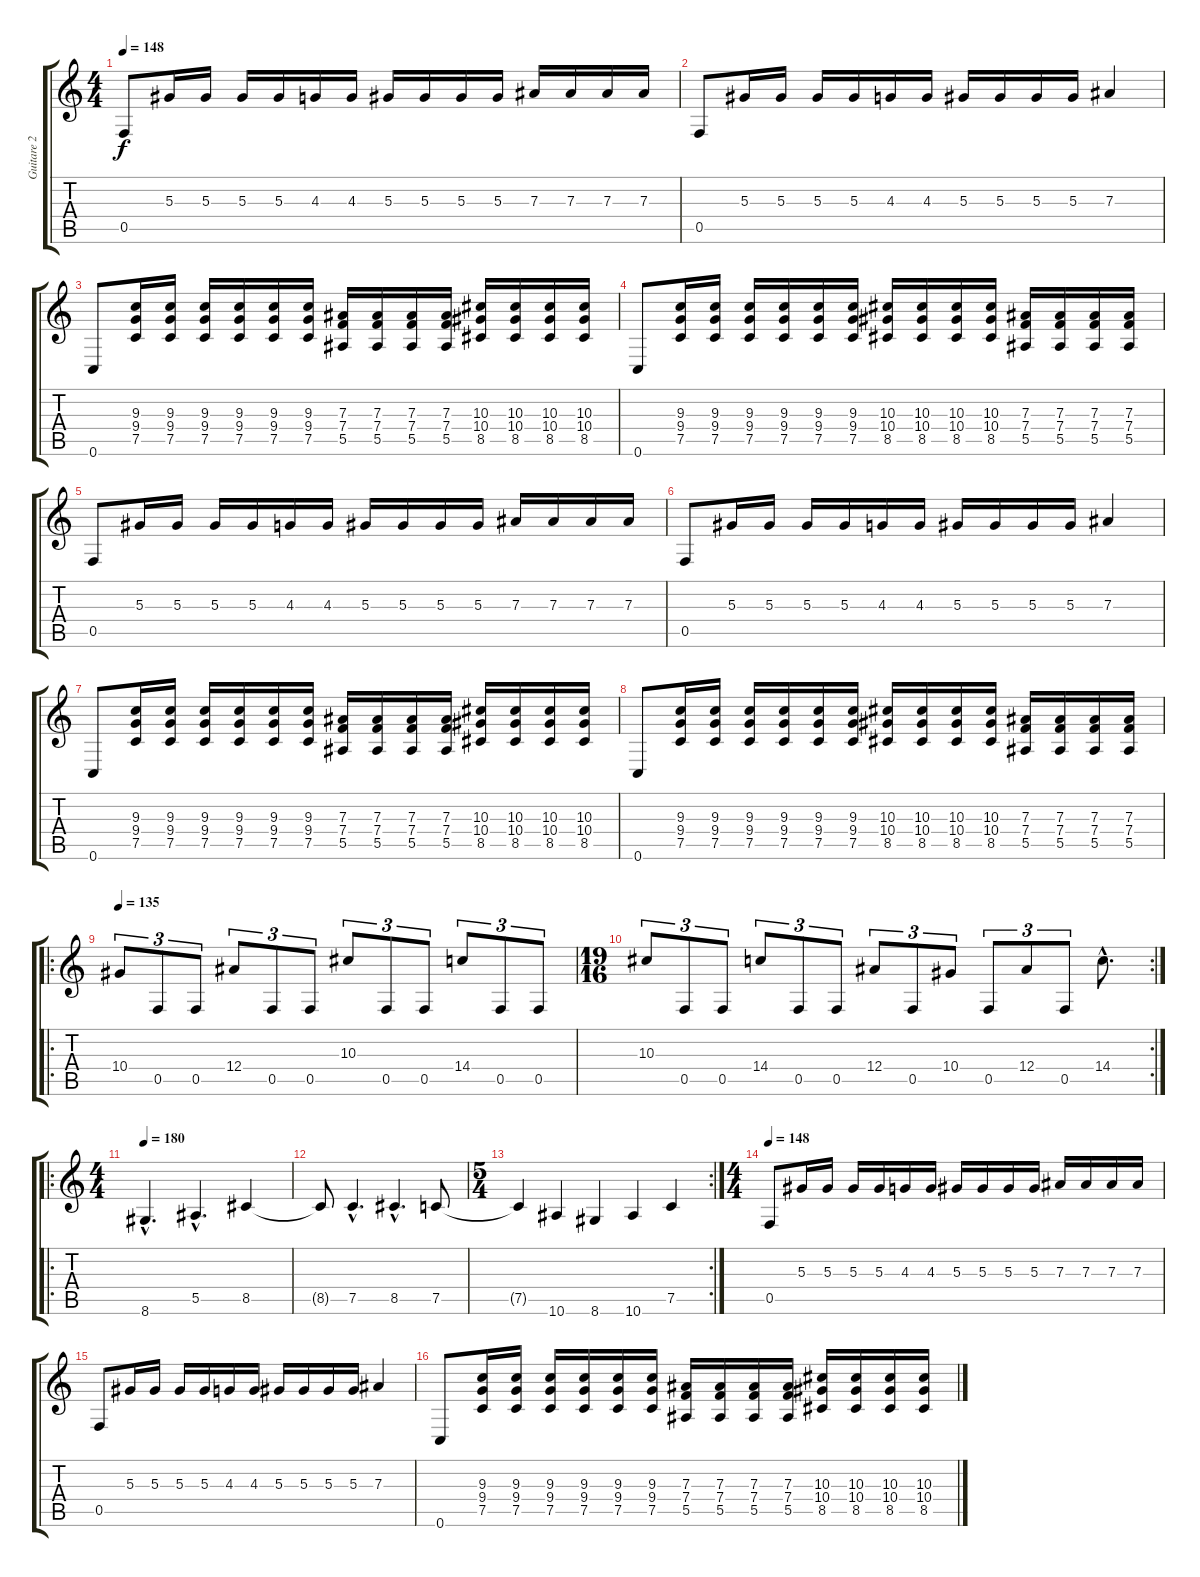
\track ("Guitare 2" "Guitare 2") {instrument distortionguitar}
\staff {score tabs}
\tuning (C4 G3 Eb3 Bb2 F2 C2) {hide}
\ts (4 4)
\tempo 148
\clef g2
\ks c
0.5.8{dy f instrument distortionguitar} 5.3.16 5.3.16 5.3.16 5.3.16 4.3.16 4.3.16 5.3.16 5.3.16 5.3.16 5.3.16 7.3.16 7.3.16 7.3.16 7.3.16 |
0.5.8 5.3.16 5.3.16 5.3.16 5.3.16 4.3.16 4.3.16 5.3.16 5.3.16 5.3.16 5.3.16 7.3.4 |
0.6.8 (9.3 9.4 7.5).16 (9.3 9.4 7.5).16 (9.3 9.4 7.5).16 (9.3 9.4 7.5).16 (9.3 9.4 7.5).16 (9.3 9.4 7.5).16 (7.3 7.4 5.5).16 (7.3 7.4 5.5).16 (7.3 7.4 5.5).16 (7.3 7.4 5.5).16 (10.3 10.4 8.5).16 (10.3 10.4 8.5).16 (10.3 10.4 8.5).16 (10.3 10.4 8.5).16 |
0.6.8 (9.3 9.4 7.5).16 (9.3 9.4 7.5).16 (9.3 9.4 7.5).16 (9.3 9.4 7.5).16 (9.3 9.4 7.5).16 (9.3 9.4 7.5).16 (10.3 10.4 8.5).16 (10.3 10.4 8.5).16 (10.3 10.4 8.5).16 (10.3 10.4 8.5).16 (7.3 7.4 5.5).16 (7.3 7.4 5.5).16 (7.3 7.4 5.5).16 (7.3 7.4 5.5).16 |
0.5.8 5.3.16 5.3.16 5.3.16 5.3.16 4.3.16 4.3.16 5.3.16 5.3.16 5.3.16 5.3.16 7.3.16 7.3.16 7.3.16 7.3.16 |
0.5.8 5.3.16 5.3.16 5.3.16 5.3.16 4.3.16 4.3.16 5.3.16 5.3.16 5.3.16 5.3.16 7.3.4 |
0.6.8 (9.3 9.4 7.5).16 (9.3 9.4 7.5).16 (9.3 9.4 7.5).16 (9.3 9.4 7.5).16 (9.3 9.4 7.5).16 (9.3 9.4 7.5).16 (7.3 7.4 5.5).16 (7.3 7.4 5.5).16 (7.3 7.4 5.5).16 (7.3 7.4 5.5).16 (10.3 10.4 8.5).16 (10.3 10.4 8.5).16 (10.3 10.4 8.5).16 (10.3 10.4 8.5).16 |
0.6.8 (9.3 9.4 7.5).16 (9.3 9.4 7.5).16 (9.3 9.4 7.5).16 (9.3 9.4 7.5).16 (9.3 9.4 7.5).16 (9.3 9.4 7.5).16 (10.3 10.4 8.5).16 (10.3 10.4 8.5).16 (10.3 10.4 8.5).16 (10.3 10.4 8.5).16 (7.3 7.4 5.5).16 (7.3 7.4 5.5).16 (7.3 7.4 5.5).16 (7.3 7.4 5.5).16 |
\ro
\tempo 135
10.4.8{tu (3 2)} 0.5.8{tu (3 2)} 0.5.8{tu (3 2)} 12.4.8{tu (3 2)} 0.5.8{tu (3 2)} 0.5.8{tu (3 2)} 10.3.8{tu (3 2)} 0.5.8{tu (3 2)} 0.5.8{tu (3 2)} 14.4.8{tu (3 2)} 0.5.8{tu (3 2)} 0.5.8{tu (3 2)} |
\rc 2
\ts (19 16)
10.3.8{tu (3 2)} 0.5.8{tu (3 2)} 0.5.8{tu (3 2)} 14.4.8{tu (3 2)} 0.5.8{tu (3 2)} 0.5.8{tu (3 2)} 12.4.8{tu (3 2)} 0.5.8{tu (3 2)} 10.4.8{tu (3 2)} 0.5.8{tu (3 2)} 12.4.8{tu (3 2)} 0.5.8{tu (3 2)} 14.4{hac}.8{d} |
\ro
\ts (4 4)
\tempo 180
8.6{hac}.4{d} 5.5{hac}.4{d} 8.5.4 |
8.5{t}.8 7.5{hac}.4{d} 8.5{hac}.4{d} 7.5.8 |
\rc 2
\ts (5 4)
7.5{t}.4 10.6.4 8.6.4 10.6.4 7.5.4 |
\ts (4 4)
\tempo 148
0.5.8 5.3.16 5.3.16 5.3.16 5.3.16 4.3.16 4.3.16 5.3.16 5.3.16 5.3.16 5.3.16 7.3.16 7.3.16 7.3.16 7.3.16 |
0.5.8 5.3.16 5.3.16 5.3.16 5.3.16 4.3.16 4.3.16 5.3.16 5.3.16 5.3.16 5.3.16 7.3.4 |
0.6.8 (9.3 9.4 7.5).16 (9.3 9.4 7.5).16 (9.3 9.4 7.5).16 (9.3 9.4 7.5).16 (9.3 9.4 7.5).16 (9.3 9.4 7.5).16 (7.3 7.4 5.5).16 (7.3 7.4 5.5).16 (7.3 7.4 5.5).16 (7.3 7.4 5.5).16 (10.3 10.4 8.5).16 (10.3 10.4 8.5).16 (10.3 10.4 8.5).16 (10.3 10.4 8.5).16
